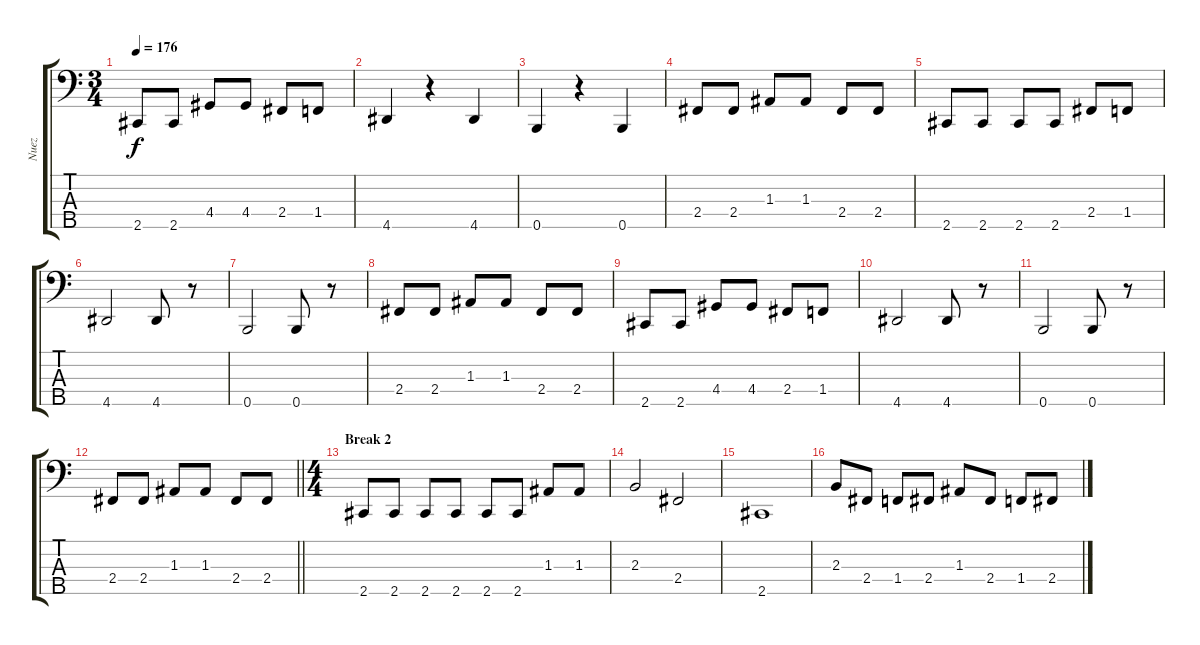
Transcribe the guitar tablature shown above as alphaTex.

\track ("Nuez" "Nuez") {instrument electricbassfinger}
\staff {score tabs}
\tuning (G2 D2 A1 E1 B0) {hide}
\ts (3 4)
\tempo 176
\clef f4
\ks c
2.5.8{dy f} 2.5.8 4.4.8 4.4.8 2.4.8 1.4.8 |
4.5.4 r.4 4.5.4 |
0.5.4 r.4 0.5.4 |
2.4.8 2.4.8 1.3.8 1.3.8 2.4.8 2.4.8 |
2.5.8 2.5.8 2.5.8 2.5.8 2.4.8 1.4.8 |
4.5.2 4.5.8 r.8 |
0.5.2 0.5.8 r.8 |
2.4.8 2.4.8 1.3.8 1.3.8 2.4.8 2.4.8 |
2.5.8 2.5.8 4.4.8 4.4.8 2.4.8 1.4.8 |
4.5.2 4.5.8 r.8 |
0.5.2 0.5.8 r.8 |
\barLineRight lightlight
2.4.8 2.4.8 1.3.8 1.3.8 2.4.8 2.4.8 |
\ts (4 4)
\section ("" "Break 2")
2.5.8 2.5.8 2.5.8 2.5.8 2.5.8 2.5.8 1.3.8 1.3.8 |
2.3.2 2.4.2 |
2.5.1 |
2.3.8 2.4.8 1.4.8 2.4.8 1.3.8 2.4.8 1.4.8 2.4.8
